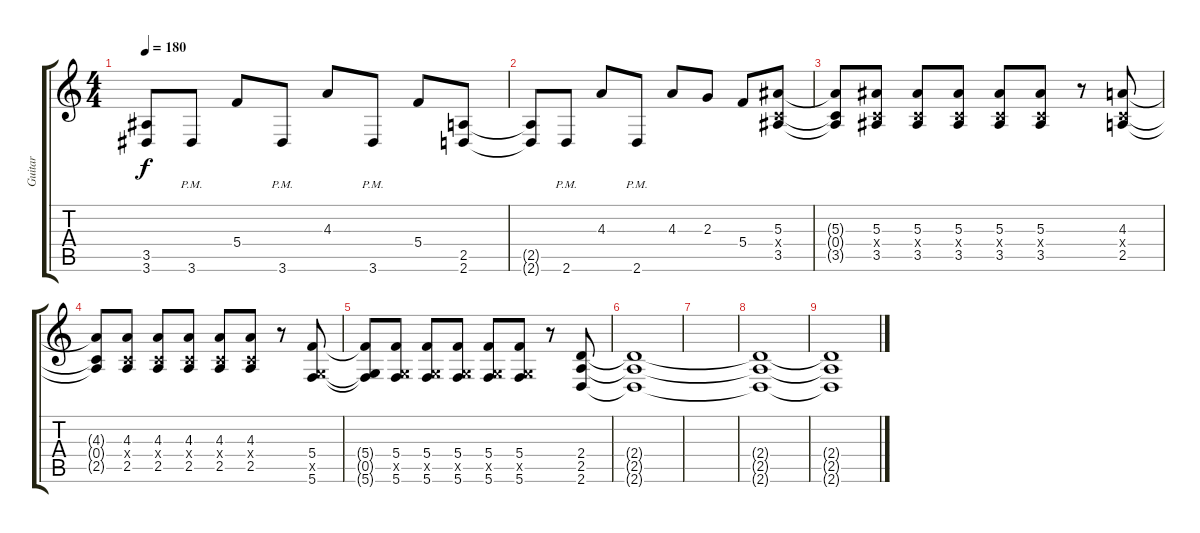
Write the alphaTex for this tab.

\track ("Guitar" "Guitar") {instrument distortionguitar}
\staff {score tabs}
\tuning (D4 A3 F3 C3 G2 C2) {hide}
\ts (4 4)
\tempo 180
\clef g2
\ks c
(3.5{t} 3.6{t}).8{dy f} 3.6{pm}.8 5.4.8 3.6{pm}.8 4.3.8 3.6{pm}.8 5.4.8 (2.5 2.6).8 |
(2.5{t} 2.6{t}).8 2.6{pm}.8 4.3.8 2.6{pm}.8 4.3.8 2.3.8 5.4.8 (5.3 0.4{x} 3.5).8 |
(5.3{t} 0.4{t} 3.5{t}).8 (5.3 0.4{x} 3.5).8 (5.3 0.4{x} 3.5).8 (5.3 0.4{x} 3.5).8 (5.3 0.4{x} 3.5).8 (5.3 0.4{x} 3.5).8 r.8 (4.3 0.4{x} 2.5).8 |
(4.3{t} 0.4{t} 2.5{t}).8 (4.3 0.4{x} 2.5).8 (4.3 0.4{x} 2.5).8 (4.3 0.4{x} 2.5).8 (4.3 0.4{x} 2.5).8 (4.3 0.4{x} 2.5).8 r.8 (5.4 0.5{x} 5.6).8 |
(5.4{t} 0.5{t} 5.6{t}).8 (5.4 0.5{x} 5.6).8 (5.4 0.5{x} 5.6).8 (5.4 0.5{x} 5.6).8 (5.4 0.5{x} 5.6).8 (5.4 0.5{x} 5.6).8 r.8 (2.4 2.5 2.6).8 |
(2.4{t} 2.5{t} 2.6{t}).1 |
|
(2.4{t} 2.5{t} 2.6{t}).1 |
(2.4{t} 2.5{t} 2.6{t}).1
